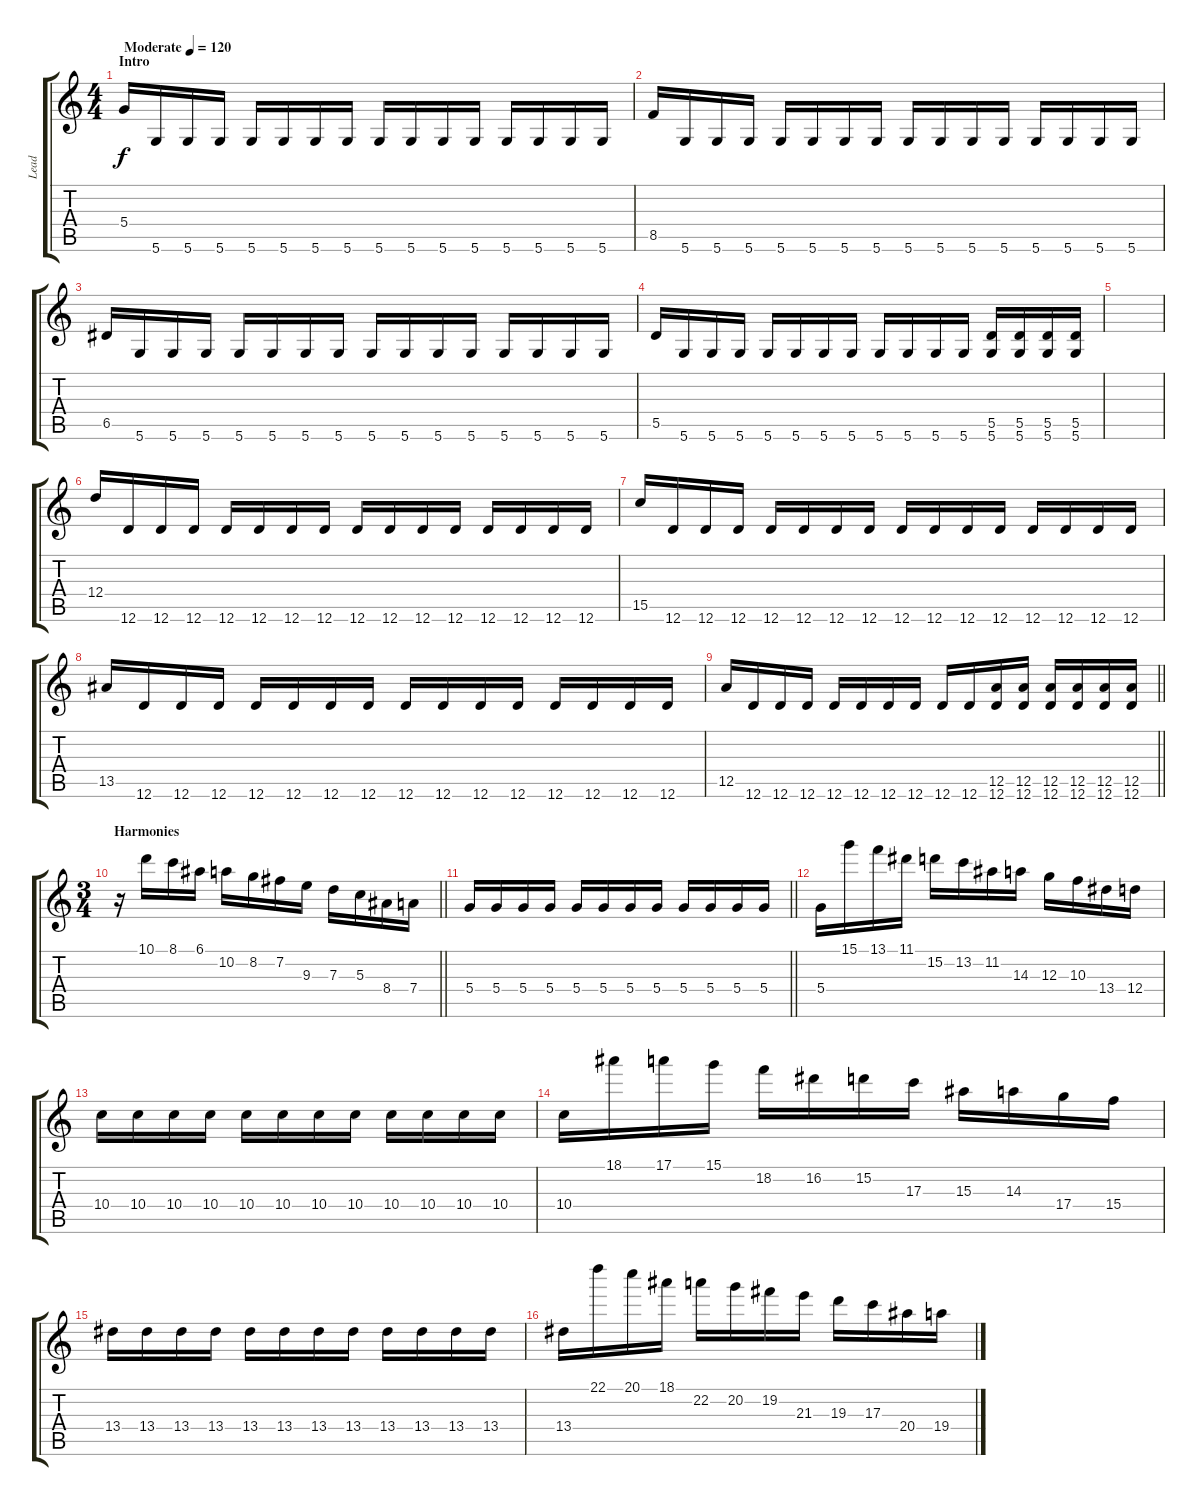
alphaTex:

\track ("Lead" "Lead") {instrument distortionguitar}
\staff {score tabs}
\tuning (E4 B3 G3 D3 A2 D2) {hide}
\ts (4 4)
\section ("" "Intro")
\tempo (120 "Moderate")
\clef g2
\ks c
5.4.16{dy f instrument distortionguitar} 5.6.16 5.6.16 5.6.16 5.6.16 5.6.16 5.6.16 5.6.16 5.6.16 5.6.16 5.6.16 5.6.16 5.6.16 5.6.16 5.6.16 5.6.16 |
8.5.16 5.6.16 5.6.16 5.6.16 5.6.16 5.6.16 5.6.16 5.6.16 5.6.16 5.6.16 5.6.16 5.6.16 5.6.16 5.6.16 5.6.16 5.6.16 |
6.5.16 5.6.16 5.6.16 5.6.16 5.6.16 5.6.16 5.6.16 5.6.16 5.6.16 5.6.16 5.6.16 5.6.16 5.6.16 5.6.16 5.6.16 5.6.16 |
5.5.16 5.6.16 5.6.16 5.6.16 5.6.16 5.6.16 5.6.16 5.6.16 5.6.16 5.6.16 5.6.16 5.6.16 (5.5 5.6).16 (5.5 5.6).16 (5.5 5.6).16 (5.5 5.6).16 |
|
12.4.16 12.6.16 12.6.16 12.6.16 12.6.16 12.6.16 12.6.16 12.6.16 12.6.16 12.6.16 12.6.16 12.6.16 12.6.16 12.6.16 12.6.16 12.6.16 |
15.5.16 12.6.16 12.6.16 12.6.16 12.6.16 12.6.16 12.6.16 12.6.16 12.6.16 12.6.16 12.6.16 12.6.16 12.6.16 12.6.16 12.6.16 12.6.16 |
13.5.16 12.6.16 12.6.16 12.6.16 12.6.16 12.6.16 12.6.16 12.6.16 12.6.16 12.6.16 12.6.16 12.6.16 12.6.16 12.6.16 12.6.16 12.6.16 |
\barLineRight lightlight
12.5.16 12.6.16 12.6.16 12.6.16 12.6.16 12.6.16 12.6.16 12.6.16 12.6.16 12.6.16 (12.5 12.6).16 (12.5 12.6).16 (12.5 12.6).16 (12.5 12.6).16 (12.5 12.6).16 (12.5 12.6).16 |
\ts (3 4)
\section ("" "Harmonies")
\barLineRight lightlight
r.16 10.1.16 8.1.16 6.1.16 10.2.16 8.2.16 7.2.16 9.3.16 7.3.16 5.3.16 8.4.16 7.4.16 |
\barLineRight lightlight
5.4.16 5.4.16 5.4.16 5.4.16 5.4.16 5.4.16 5.4.16 5.4.16 5.4.16 5.4.16 5.4.16 5.4.16 |
5.4.16 15.1.16 13.1.16 11.1.16 15.2.16 13.2.16 11.2.16 14.3.16 12.3.16 10.3.16 13.4.16 12.4.16 |
10.4.16 10.4.16 10.4.16 10.4.16 10.4.16 10.4.16 10.4.16 10.4.16 10.4.16 10.4.16 10.4.16 10.4.16 |
10.4.16 18.1.16 17.1.16 15.1.16 18.2.16 16.2.16 15.2.16 17.3.16 15.3.16 14.3.16 17.4.16 15.4.16 |
13.4.16 13.4.16 13.4.16 13.4.16 13.4.16 13.4.16 13.4.16 13.4.16 13.4.16 13.4.16 13.4.16 13.4.16 |
13.4.16 22.1.16 20.1.16 18.1.16 22.2.16 20.2.16 19.2.16 21.3.16 19.3.16 17.3.16 20.4.16 19.4.16
